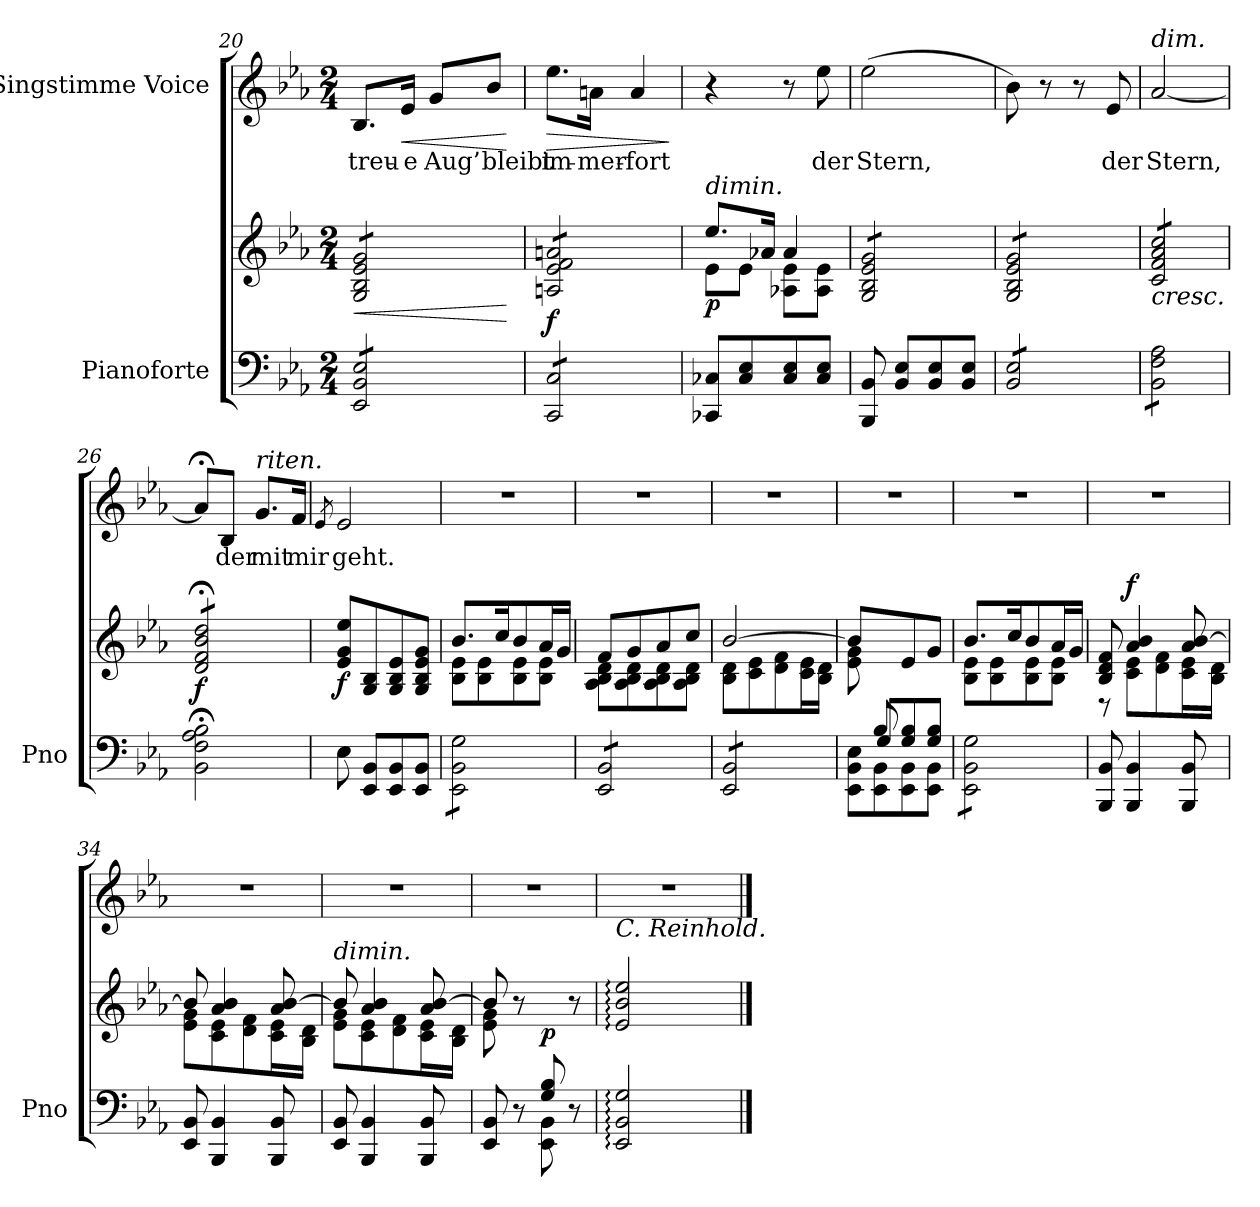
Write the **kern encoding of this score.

**kern	**kern	**dynam	**kern	**text	**dynam
*part2	*part2	*part2	*part1	*part1	*part1
*staff3	*staff2	*staff2/3	*staff1	*staff1	*staff1
*I"Pianoforte	*	*	*I"Singstimme Voice	*	*
*I'Pno	*	*	*	*	*
*clefF4	*clefG2	*	*clefG2	*	*
*k[b-e-a-]	*k[b-e-a-]	*	*k[b-e-a-]	*	*
*M2/4	*M2/4	*	*M2/4	*	*
=20	=20	=20	=20	=20	=20
!	!	!LO:HP:b	!	!	!
*tremolo	*	*	*	*	*
*	*tremolo	*	*	*	*
8EE-/ 8BB-/ 8E-/L	8G/ 8B-/ 8e-/ 8g/L	<	8.B-/L	treu-	.
8EE-/ 8BB-/ 8E-/	8G/ 8B-/ 8e-/ 8g/	.	.	.	.
!	!	!	!	!	!LO:HP:b
.	.	.	16e-/Jk	-e	<
8EE-/ 8BB-/ 8E-/	8G/ 8B-/ 8e-/ 8g/	.	8g/L	Aug’	.
8EE-/ 8BB-/ 8E-/J	8G/ 8B-/ 8e-/ 8g/J	.	8b-/J	bleibt	.
.	.	[	.	.	[
=21	=21	=21	=21	=21	=21
!	!	!LO:DY:b	!	!	!LO:HP:b
8CC/ 8C/L	8An/ 8e-/ 8f/ 8an/L	f	8.ee-\L	im-	>
8CC/ 8C/	8An/ 8e-/ 8f/ 8an/	.	.	.	.
.	.	.	16an\Jk	-mer-	.
8CC/ 8C/	8An/ 8e-/ 8f/ 8an/	.	4a/	-fort	.
8CC/ 8C/J	8An/ 8e-/ 8f/ 8an/J	.	.	.	.
*	*Xtremolo	*	*	*	*
*Xtremolo	*	*	*	*	*
.	.	.	.	.	]
=22	=22	=22	=22	=22	=22
*	*^	*	*	*	*
!	!LO:TX:a:i:t=dimin.	!	!	!	!	!
!	!	!	!LO:DY:b	!	!	!
8CC-X/ 8C-X/L	8.ee-/L	8e-\L	p	4r	.	.
8C-/ 8E-/	.	8e-\J	.	.	.	.
.	16a-X/Jk	.	.	.	.	.
8C-/ 8E-/	4a-/	8A-X\ 8e-\L	.	8r	.	.
8C-/ 8E-/J	.	8A-\ 8e-\J	.	8ee-\	der	.
*	*v	*v	*	*	*	*
=23	=23	=23	=23	=23	=23
*	*tremolo	*	*	*	*
8BBB-/ 8BB-/	8G/ 8B-/ 8e-/ 8g/L	.	(2ee-\	Stern,	.
8BB-/ 8E-/L	8G/ 8B-/ 8e-/ 8g/	.	.	.	.
8BB-/ 8E-/	8G/ 8B-/ 8e-/ 8g/	.	.	.	.
8BB-/ 8E-/J	8G/ 8B-/ 8e-/ 8g/J	.	.	.	.
=24	=24	=24	=24	=24	=24
*tremolo	*	*	*	*	*
8BB-/ 8E-/L	8G/ 8B-/ 8e-/ 8g/L	.	8b-\)	.	.
8BB-/ 8E-/	8G/ 8B-/ 8e-/ 8g/	.	8r	.	.
8BB-/ 8E-/	8G/ 8B-/ 8e-/ 8g/	.	8r	.	.
8BB-/ 8E-/J	8G/ 8B-/ 8e-/ 8g/J	.	8e-/	der	.
=25	=25	=25	=25	=25	=25
!	!	!	!LO:TX:a:i:t=dim.	!	!
!	!LO:TX:b:i:t=cresc.	!	!	!	!
8BB-\ 8F\ 8A-\L	8c/ 8f/ 8a-/ 8cc/L	.	[2a-/	Stern,	.
8BB-\ 8F\ 8A-\	8c/ 8f/ 8a-/ 8cc/	.	.	.	.
8BB-\ 8F\ 8A-\	8c/ 8f/ 8a-/ 8cc/	.	.	.	.
8BB-\ 8F\ 8A-\J	8c/ 8f/ 8a-/ 8cc/J	.	.	.	.
*Xtremolo	*	*	*	*	*
=26	=26	=26	=26	=26	=26
!	!	!LO:DY:b	!	!	!
2BB-\;< 2F\;< 2A-\;< 2B-\;<	8d/;< 8f/;< 8b-/;< 8dd/;<L	f	8a-;</L]	.	.
.	8d/;< 8f/;< 8b-/;< 8dd/;<	.	8B-/J	der	.
!	!	!	!LO:TX:i:t=riten.	!	!
.	8d/;< 8f/;< 8b-/;< 8dd/;<	.	8.g/L	mit	.
.	8d/;< 8f/;< 8b-/;< 8dd/;<J	.	.	.	.
*	*Xtremolo	*	*	*	*
.	.	.	16f/Jk	mir	.
=27	=27	=27	=27	=27	=27
.	.	.	8qe-/	.	.
!	!	!LO:DY:b	!	!	!
8E-\	8e-/ 8g/ 8ee-/L	f	2e-/	geht.	.
8EE-/ 8BB-/L	8G/ 8B-/	.	.	.	.
8EE-/ 8BB-/	8G/ 8B-/ 8e-/	.	.	.	.
8EE-/ 8BB-/J	8G/ 8B-/ 8e-/ 8g/J	.	.	.	.
=28	=28	=28	=28	=28	=28
*	*^	*	*	*	*
*tremolo	*	*	*	*	*	*
*	*tremolo	*	*	*	*	*
8EE-\ 8BB-\ 8G\L	8.b-/L	8B-\ 8e-\L	.	2r	.	.
8EE-\ 8BB-\ 8G\	.	8B-\ 8e-\	.	.	.	.
.	16cc/K	.	.	.	.	.
8EE-\ 8BB-\ 8G\	8b-/	8B-\ 8e-\	.	.	.	.
8EE-\ 8BB-\ 8G\J	16a-/L	8B-\ 8e-\J	.	.	.	.
*	*Xtremolo	*	*	*	*	*
.	16g/JJ	.	.	.	.	.
=29	=29	=29	=29	=29	=29	=29
*	*tremolo	*	*	*	*	*
8EE-/ 8BB-/L	8f/L	8A-\ 8B-\ 8d\L	.	2r	.	.
8EE-/ 8BB-/	8g/	8A-\ 8B-\ 8d\	.	.	.	.
8EE-/ 8BB-/	8a-/	8A-\ 8B-\ 8d\	.	.	.	.
8EE-/ 8BB-/J	8cc/J	8A-\ 8B-\ 8d\J	.	.	.	.
*	*Xtremolo	*	*	*	*	*
=30	=30	=30	=30	=30	=30	=30
8EE-/ 8BB-/L	[2b-/	8B-\ 8d\L	.	2r	.	.
8EE-/ 8BB-/	.	8c\ 8e-\	.	.	.	.
8EE-/ 8BB-/	.	8d\ 8f\	.	.	.	.
8EE-/ 8BB-/J	.	16c\ 16e-\L	.	.	.	.
*Xtremolo	*	*	*	*	*	*
.	.	16B-\ 16d\JJ	.	.	.	.
=31	=31	=31	=31	=31	=31	=31
*^	*	*	*	*	*	*
*	*^	*	*	*	*	*	*
8ryy	8ryy	8EE-\ 8BB-\ 8E-\L	8b-/]	8e-\ 8g\	.	2r	.	.
8B-/L	8G/L	8EE-\ 8BB-\	8ryy	4.ryy	.	.	.	.
4ryy	8G/ 8B-/	8EE-\ 8BB-\	8e-/	.	.	.	.	.
.	8G/ 8B-/J	8EE-\ 8BB-\J	8g/J	.	.	.	.	.
*v	*v	*v	*	*	*	*	*	*
=32	=32	=32	=32	=32	=32	=32
*tremolo	*	*	*	*	*	*
*	*tremolo	*	*	*	*	*
8EE-\ 8BB-\ 8G\L	8.b-/L	8B-\ 8e-\L	.	2r	.	.
8EE-\ 8BB-\ 8G\	.	8B-\ 8e-\	.	.	.	.
.	16cc/K	.	.	.	.	.
8EE-\ 8BB-\ 8G\	8b-/	8B-\ 8e-\	.	.	.	.
8EE-\ 8BB-\ 8G\J	16a-/L	8B-\ 8e-\J	.	.	.	.
*	*Xtremolo	*	*	*	*	*
*Xtremolo	*	*	*	*	*	*
.	16g/JJ	.	.	.	.	.
=33	=33	=33	=33	=33	=33	=33
8BBB-/ 8BB-/	8B-/ 8d/ 8f/	8r	.	2r	.	.
!	!	!	!LO:DY:a	!	!	!
4BBB-/ 4BB-/	4a-/ 4b-/	8c\ 8e-\L	f	.	.	.
.	.	8d\ 8f\	.	.	.	.
8BBB-/ 8BB-/	8a-/ [8b-/	16c\ 16e-\L	.	.	.	.
.	.	16B-\ 16d\JJ	.	.	.	.
=34	=34	=34	=34	=34	=34	=34
8EE-/ 8BB-/	8b-/]	8e-\ 8g\L	.	2r	.	.
4BBB-/ 4BB-/	4a-/ 4b-/	8c\ 8e-\	.	.	.	.
.	.	8d\ 8f\	.	.	.	.
8BBB-/ 8BB-/	8a-/ [8b-/	16c\ 16e-\L	.	.	.	.
.	.	16B-\ 16d\JJ	.	.	.	.
=35	=35	=35	=35	=35	=35	=35
!	!LO:TX:a:i:t=dimin.	!	!	!	!	!
8EE-/ 8BB-/	8b-/]	8e-\ 8g\L	.	2r	.	.
4BBB-/ 4BB-/	4a-/ 4b-/	8c\ 8e-\	.	.	.	.
.	.	8d\ 8f\	.	.	.	.
8BBB-/ 8BB-/	8a-/ [8b-/	16c\ 16e-\L	.	.	.	.
.	.	16B-\ 16d\JJ	.	.	.	.
=36	=36	=36	=36	=36	=36	=36
*^	*	*	*	*	*	*
4ryy	8EE-/ 8BB-/	8b-/]	8e-\ 8g\	.	2r	.	.
.	8r	8r	4.ryy	.	.	.	.
!	!	!	!	!LO:DY:b	!	!	!
8G/ 8B-/	8EE-\ 8BB-\	8ryy	.	p	.	.	.
8ryy	8r	8r	.	.	.	.	.
*	*	*v	*v	*	*	*	*
=37	=37	=37	=37	=37	=37	=37
!	!	!	!	!LO:TX:b:i:t=C. Reinhold.	!	!
*v	*v	*	*	*	*	*
2EE-/: 2BB-/: 2G/:	2e-/: 2b-/: 2ee-/:	.	2r	.	.
==	==	==	==	==	==
*-	*-	*-	*-	*-	*-
